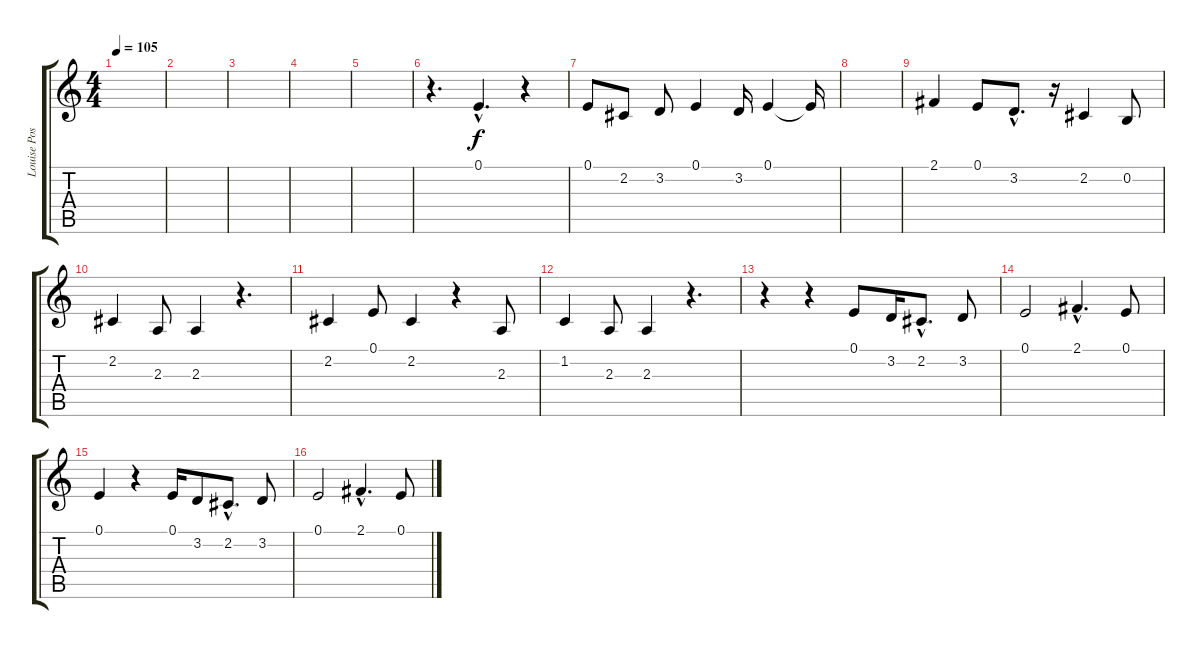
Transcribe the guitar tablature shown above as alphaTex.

\track ("Louise Post" "Louise Pos") {instrument lead1square}
\staff {score tabs}
\tuning (E4 B3 G3 D3 A2 E2) {hide}
\ts (4 4)
\tempo 105
\clef g2
\ks c
|
|
|
|
|
r.4{d} 0.1{hac}.4{d} r.4 |
0.1.8 2.2.8 3.2.8 0.1.4 3.2.16 0.1.4 0.1{t}.16 |
|
2.1.4 0.1.8 3.2{hac}.8{d} r.16 2.2.4 0.2.8 |
2.2.4 2.3.8 2.3.4 r.4{d} |
2.2.4 0.1.8 2.2.4 r.4 2.3.8 |
1.2.4 2.3.8 2.3.4 r.4{d} |
r.4 r.4 0.1.8 3.2.16 2.2{hac}.8{d} 3.2.8 |
0.1.2 2.1{hac}.4{d} 0.1.8 |
0.1.4 r.4 0.1.16 3.2.8 2.2{hac}.8{d} 3.2.8 |
0.1.2 2.1{hac}.4{d} 0.1.8
